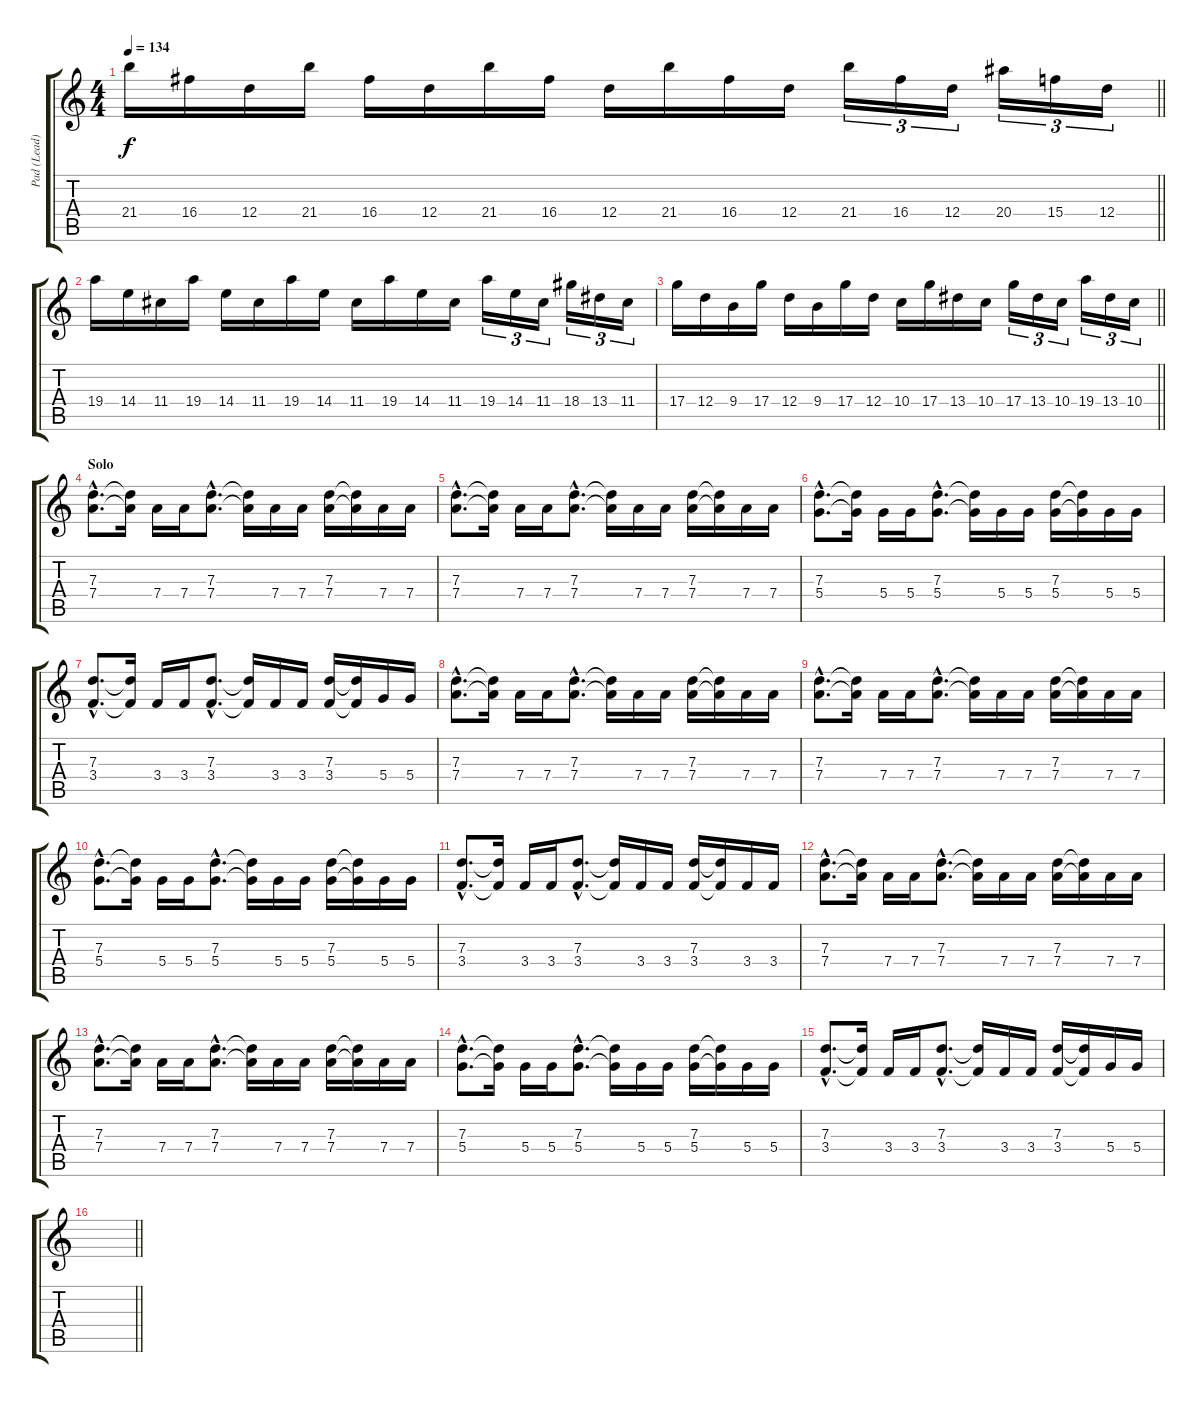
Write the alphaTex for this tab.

\track ("Pad (Lead)" "Pad (Lead)") {instrument synthbass1}
\staff {score tabs}
\tuning (E4 B3 G3 D3 A2 D2) {hide}
\ts (4 4)
\tempo 134
\clef g2
\barLineRight lightlight
\ks c
21.4.16{dy f} 16.4.16 12.4.16 21.4.16 16.4.16 12.4.16 21.4.16 16.4.16 12.4.16 21.4.16 16.4.16 12.4.16 21.4.16{tu (3 2)} 16.4.16{tu (3 2)} 12.4.16{tu (3 2)} 20.4.16{tu (3 2)} 15.4.16{tu (3 2)} 12.4.16{tu (3 2)} |
19.4.16 14.4.16 11.4.16 19.4.16 14.4.16 11.4.16 19.4.16 14.4.16 11.4.16 19.4.16 14.4.16 11.4.16 19.4.16{tu (3 2)} 14.4.16{tu (3 2)} 11.4.16{tu (3 2)} 18.4.16{tu (3 2)} 13.4.16{tu (3 2)} 11.4.16{tu (3 2)} |
\barLineRight lightlight
17.4.16 12.4.16 9.4.16 17.4.16 12.4.16 9.4.16 17.4.16 12.4.16 10.4.16 17.4.16 13.4.16 10.4.16 17.4.16{tu (3 2)} 13.4.16{tu (3 2)} 10.4.16{tu (3 2)} 19.4.16{tu (3 2)} 13.4.16{tu (3 2)} 10.4.16{tu (3 2)} |
\section ("" "Solo")
(7.3{hac} 7.4{hac}).8{d} (7.3{t} 7.4{t}).16 7.4.16 7.4.16 (7.3{hac} 7.4{hac}).8{d} (7.3{t} 7.4{t}).16 7.4.16 7.4.16 (7.3 7.4).16 (7.3{t} 7.4{t}).16 7.4.16 7.4.16 |
(7.3{hac} 7.4{hac}).8{d} (7.3{t} 7.4{t}).16 7.4.16 7.4.16 (7.3{hac} 7.4{hac}).8{d} (7.3{t} 7.4{t}).16 7.4.16 7.4.16 (7.3 7.4).16 (7.3{t} 7.4{t}).16 7.4.16 7.4.16 |
(7.3{hac} 5.4{hac}).8{d} (7.3{t} 5.4{t}).16 5.4.16 5.4.16 (7.3{hac} 5.4{hac}).8{d} (7.3{t} 5.4{t}).16 5.4.16 5.4.16 (7.3 5.4).16 (7.3{t} 5.4{t}).16 5.4.16 5.4.16 |
(7.3{hac} 3.4{hac}).8{d} (7.3{t} 3.4{t}).16 3.4.16 3.4.16 (7.3{hac} 3.4{hac}).8{d} (7.3{t} 3.4{t}).16 3.4.16 3.4.16 (7.3 3.4).16 (7.3{t} 3.4{t}).16 5.4.16 5.4.16 |
(7.3{hac} 7.4{hac}).8{d} (7.3{t} 7.4{t}).16 7.4.16 7.4.16 (7.3{hac} 7.4{hac}).8{d} (7.3{t} 7.4{t}).16 7.4.16 7.4.16 (7.3 7.4).16 (7.3{t} 7.4{t}).16 7.4.16 7.4.16 |
(7.3{hac} 7.4{hac}).8{d} (7.3{t} 7.4{t}).16 7.4.16 7.4.16 (7.3{hac} 7.4{hac}).8{d} (7.3{t} 7.4{t}).16 7.4.16 7.4.16 (7.3 7.4).16 (7.3{t} 7.4{t}).16 7.4.16 7.4.16 |
(7.3{hac} 5.4{hac}).8{d} (7.3{t} 5.4{t}).16 5.4.16 5.4.16 (7.3{hac} 5.4{hac}).8{d} (7.3{t} 5.4{t}).16 5.4.16 5.4.16 (7.3 5.4).16 (7.3{t} 5.4{t}).16 5.4.16 5.4.16 |
(7.3{hac} 3.4{hac}).8{d} (7.3{t} 3.4{t}).16 3.4.16 3.4.16 (7.3{hac} 3.4{hac}).8{d} (7.3{t} 3.4{t}).16 3.4.16 3.4.16 (7.3 3.4).16 (7.3{t} 3.4{t}).16 3.4.16 3.4.16 |
(7.3{hac} 7.4{hac}).8{d} (7.3{t} 7.4{t}).16 7.4.16 7.4.16 (7.3{hac} 7.4{hac}).8{d} (7.3{t} 7.4{t}).16 7.4.16 7.4.16 (7.3 7.4).16 (7.3{t} 7.4{t}).16 7.4.16 7.4.16 |
(7.3{hac} 7.4{hac}).8{d} (7.3{t} 7.4{t}).16 7.4.16 7.4.16 (7.3{hac} 7.4{hac}).8{d} (7.3{t} 7.4{t}).16 7.4.16 7.4.16 (7.3 7.4).16 (7.3{t} 7.4{t}).16 7.4.16 7.4.16 |
(7.3{hac} 5.4{hac}).8{d} (7.3{t} 5.4{t}).16 5.4.16 5.4.16 (7.3{hac} 5.4{hac}).8{d} (7.3{t} 5.4{t}).16 5.4.16 5.4.16 (7.3 5.4).16 (7.3{t} 5.4{t}).16 5.4.16 5.4.16 |
(7.3{hac} 3.4{hac}).8{d} (7.3{t} 3.4{t}).16 3.4.16 3.4.16 (7.3{hac} 3.4{hac}).8{d} (7.3{t} 3.4{t}).16 3.4.16 3.4.16 (7.3 3.4).16 (7.3{t} 3.4{t}).16 5.4.16 5.4.16 |
\barLineRight lightlight
